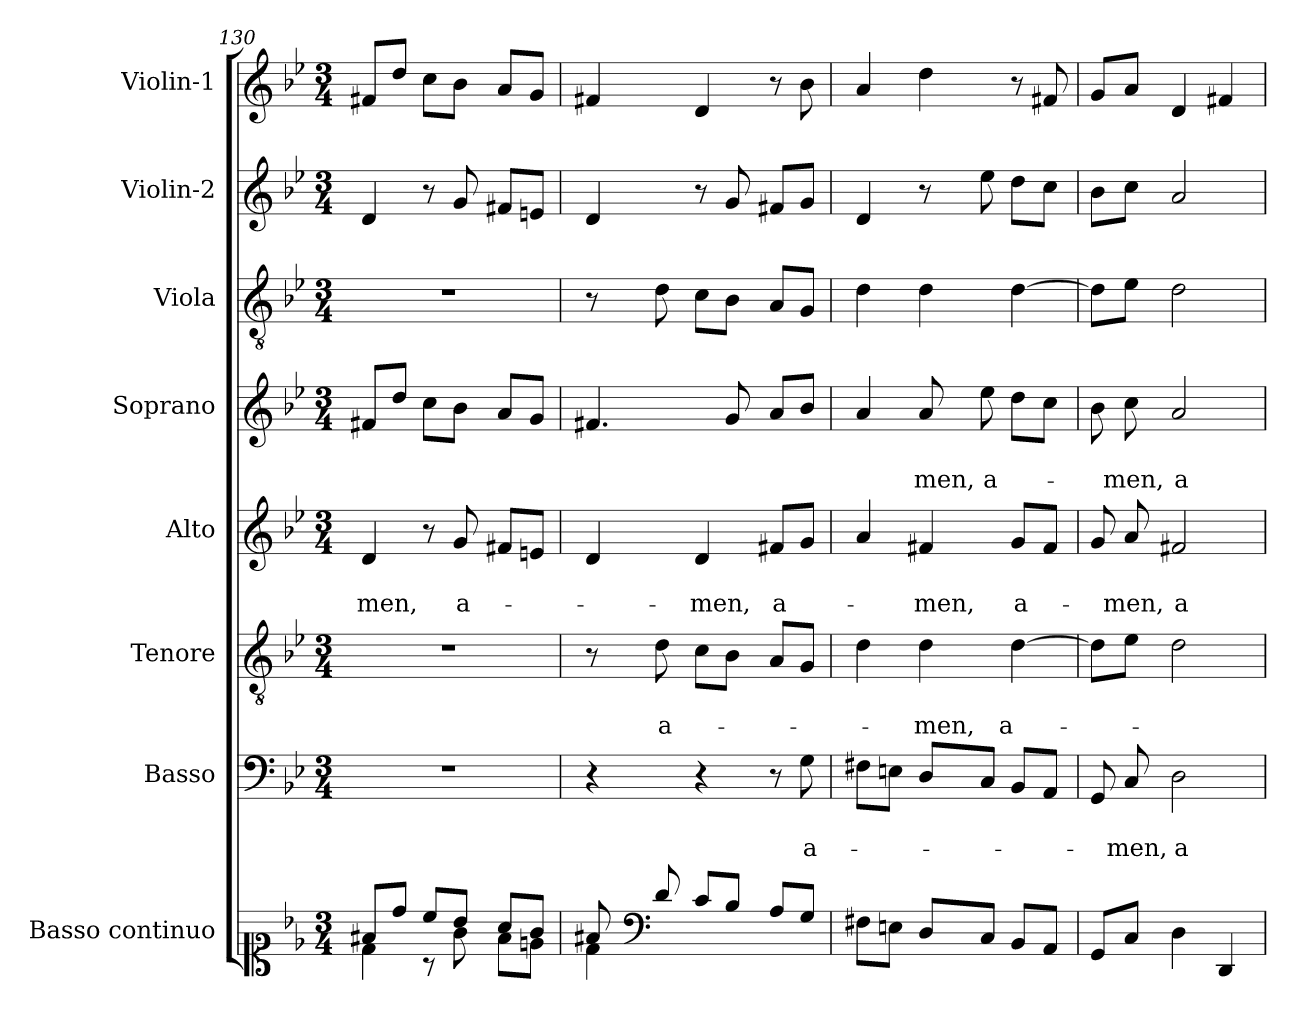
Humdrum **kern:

**kern	**kern	**text	**text	**kern	**text	**text	**kern	**text	**text	**kern	**text	**text	**kern	**kern	**kern
*part8	*part7	*part7	*part7	*part6	*part6	*part6	*part5	*part5	*part5	*part4	*part4	*part4	*part3	*part2	*part1
*staff8	*staff7	*staff7	*staff7	*staff6	*staff6	*staff6	*staff5	*staff5	*staff5	*staff4	*staff4	*staff4	*staff3	*staff2	*staff1
*I"Basso continuo	*I"Basso	*	*	*I"Tenore	*	*	*I"Alto	*	*	*I"Soprano	*	*	*I"Viola	*I"Violin-2	*I"Violin-1
*I'BC	*I'B	*	*	*I'T	*	*	*I'A	*	*	*I'S	*	*	*I'Va	*I'Vi-2	*I'Vi-1
*clefC1	*clefF4	*	*	*clefGv2	*	*	*clefG2	*	*	*clefG2	*	*	*clefGv2	*clefG2	*clefG2
*k[b-e-]	*k[b-e-]	*	*	*k[b-e-]	*	*	*k[b-e-]	*	*	*k[b-e-]	*	*	*k[b-e-]	*k[b-e-]	*k[b-e-]
*B-:	*B-:	*	*	*B-:	*	*	*B-:	*	*	*B-:	*	*	*B-:	*B-:	*B-:
*M3/4	*M3/4	*	*	*M3/4	*	*	*M3/4	*	*	*M3/4	*	*	*M3/4	*M3/4	*M3/4
=130	=130	=130	=130	=130	=130	=130	=130	=130	=130	=130	=130	=130	=130	=130	=130
*^	*	*	*	*	*	*	*	*	*	*	*	*	*	*	*
!	!	!	!	!	!	!	!	!	!	!LO:LY:b	!	!	!	!	!	!
8f#X/L	4d\	2.r	.	.	2.r	.	.	4d/	.	-men,	8f#X/L	.	.	2.r	4d/	8f#X/L
8dd/J	.	.	.	.	.	.	.	.	.	.	8dd/J	.	.	.	.	8dd/J
8cc/L	8rA	.	.	.	.	.	.	8r	.	.	8cc\L	.	.	.	8r	8cc\L
!	!	!	!	!	!	!	!	!	!	!LO:LY:b	!	!	!	!	!	!
8b-/J	8g\	.	.	.	.	.	.	8g/	.	a-	8b-\J	.	.	.	8g/	8b-\J
8a/L	8f#\L	.	.	.	.	.	.	8f#X/L	.	.	8a/L	.	.	.	8f#X/L	8a/L
8g/J	8en\J	.	.	.	.	.	.	8en/J	.	.	8g/J	.	.	.	8en/J	8g/J
=131	=131	=131	=131	=131	=131	=131	=131	=131	=131	=131	=131	=131	=131	=131	=131	=131
8f#X/	4d\	4r	.	.	8r	.	.	4d/	.	.	4.f#X/	.	.	8r	4d/	4f#X/
*clefF4	*	*	*	*	*	*	*	*	*	*	*	*	*	*	*	*
!	!	!	!	!	!	!	!LO:LY:b	!	!	!	!	!	!	!	!	!
8d/	.	.	.	.	8d\	.	a-	.	.	.	.	.	.	8d\	.	.
!	!	!	!	!	!	!	!	!	!	!LO:LY:b	!	!	!	!	!	!
8c/L	4ryy	4r	.	.	8c\L	.	.	4d/	.	-men,	.	.	.	8c\L	8r	4d/
8B-/J	.	.	.	.	8B-\J	.	.	.	.	.	8g/	.	.	8B-\J	8g/	.
!	!	!	!	!	!	!	!	!	!	!LO:LY:b	!	!	!	!	!	!
8A/L	4ryy	8r	.	.	8A/L	.	.	8f#X/L	.	a-	8a/L	.	.	8A/L	8f#X/L	8r
!	!	!	!	!LO:LY:b	!	!	!	!	!	!	!	!	!	!	!	!
8G/J	.	8G\	.	a-	8G/J	.	.	8g/J	.	.	8b-/J	.	.	8G/J	8g/J	8b-\
*v	*v	*	*	*	*	*	*	*	*	*	*	*	*	*	*	*
=132	=132	=132	=132	=132	=132	=132	=132	=132	=132	=132	=132	=132	=132	=132	=132
8F#X\L	8F#X\L	.	.	4d\	.	.	4a/	.	.	4a/	.	.	4d\	4d/	4a/
8En\J	8En\J	.	.	.	.	.	.	.	.	.	.	.	.	.	.
!	!	!	!	!	!	!LO:LY:b	!	!	!LO:LY:b	!	!	!LO:LY:b	!	!	!
8D/L	8D/L	.	.	4d\	.	-men,	4f#X/	.	-men,	8a/	.	-men,	4d\	8r	4dd\
!	!	!	!	!	!	!	!	!	!	!	!	!LO:LY:b	!	!	!
8C/J	8C/J	.	.	.	.	.	.	.	.	8ee-\	.	a-	.	8ee-\	.
!	!	!	!	!	!	!LO:LY:b	!	!	!LO:LY:b	!	!	!	!	!	!
8BB-/L	8BB-/L	.	.	[4d\	.	a-	8g/L	.	a-	8dd\L	.	.	[4d\	8dd\L	8r
8AA/J	8AA/J	.	.	.	.	.	8f#/J	.	.	8cc\J	.	.	.	8cc\J	8f#X/
=133	=133	=133	=133	=133	=133	=133	=133	=133	=133	=133	=133	=133	=133	=133	=133
8GG/L	8GG/	.	.	8d\L]	.	.	8g/	.	.	8b-\	.	.	8d\L]	8b-\L	8g/L
!	!	!	!LO:LY:b	!	!	!	!	!	!LO:LY:b	!	!	!LO:LY:b	!	!	!
8C/J	8C/	.	-men,	8e-\J	.	.	8a/	.	-men,	8cc\	.	-men,	8e-\J	8cc\J	8a/J
!	!	!	!LO:LY:b	!	!	!	!	!	!LO:LY:b	!	!	!LO:LY:b	!	!	!
4D\	2D\	.	a-	2d\	.	.	2f#X/	.	a-	2a/	.	a-	2d\	2a/	4d/
4DD/	.	.	.	.	.	.	.	.	.	.	.	.	.	.	4f#X/
=	=	=	=	=	=	=	=	=	=	=	=	=	=	=	=
*-	*-	*-	*-	*-	*-	*-	*-	*-	*-	*-	*-	*-	*-	*-	*-
